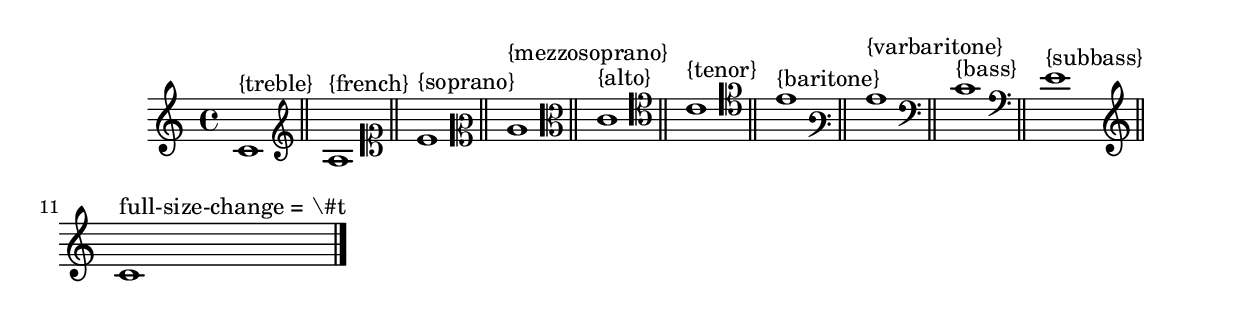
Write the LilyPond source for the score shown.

\version "1.9.8"

\header{

    texidoc=" Clefs with @code{full-size-change} should be typeset in
full size. For octaviated clefs, the ``8'' should appear closely above
or below the clef respectively."

}



\score {
       \notes{ 
       
         \clef "treble" c'1^"{treble}" \bar "||"
         \clef "french"c'1^"{french}" \bar "||"
         \clef "soprano"c'1^"{soprano}" \bar "||"
         \clef "mezzosoprano"c'1^"{mezzosoprano}" \bar "||"
         \clef "alto"c'1^"{alto}" \bar "||"
         \clef "tenor"c'1^"{tenor}" \bar "||"
         \clef "baritone"c'1^"{baritone}" \bar "||"
         \clef "varbaritone"c'1^"{varbaritone}" \bar "||"
         \clef "bass"c'1^"{bass}" \bar "||"
         \clef "subbass"c'1^"{subbass}" \bar "||"
	 \property Staff.Clef \override #'full-size-change  = ##t 
         \clef "treble" c'1^"full-size-change = \#t" \bar "|."
         }
         \paper{
	  raggedright = ##t
         }
}

